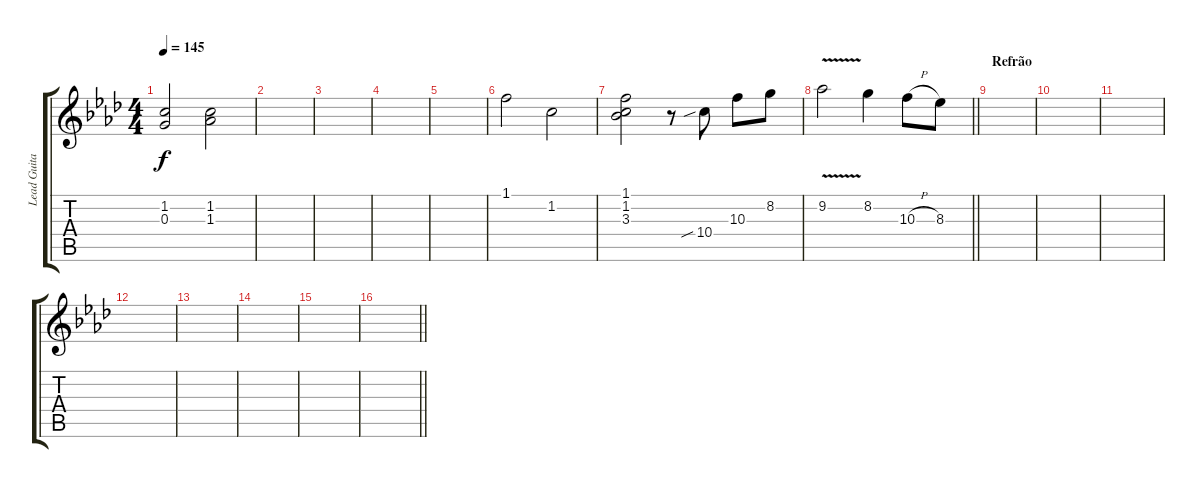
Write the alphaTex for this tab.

\track ("Lead Guitar" "Lead Guita") {instrument electricguitarjazz}
\staff {score tabs}
\tuning (E4 B3 G3 D3 A2 E2) {hide}
\ts (4 4)
\tempo 145
\clef g2
\ks ab
(1.2 0.3).2{dy f} (1.2 1.3).2 |
|
|
|
|
1.1.2 1.2.2 |
(1.1 1.2 3.3).2 r.8 10.4{sib}.8 10.3.8 8.2.8 |
\barLineRight lightlight
9.2{v}.2 8.2.4 10.3{h}.8 8.3.8 |
\section ("" "Refrão")
|
|
|
|
|
|
|
\barLineRight lightlight
